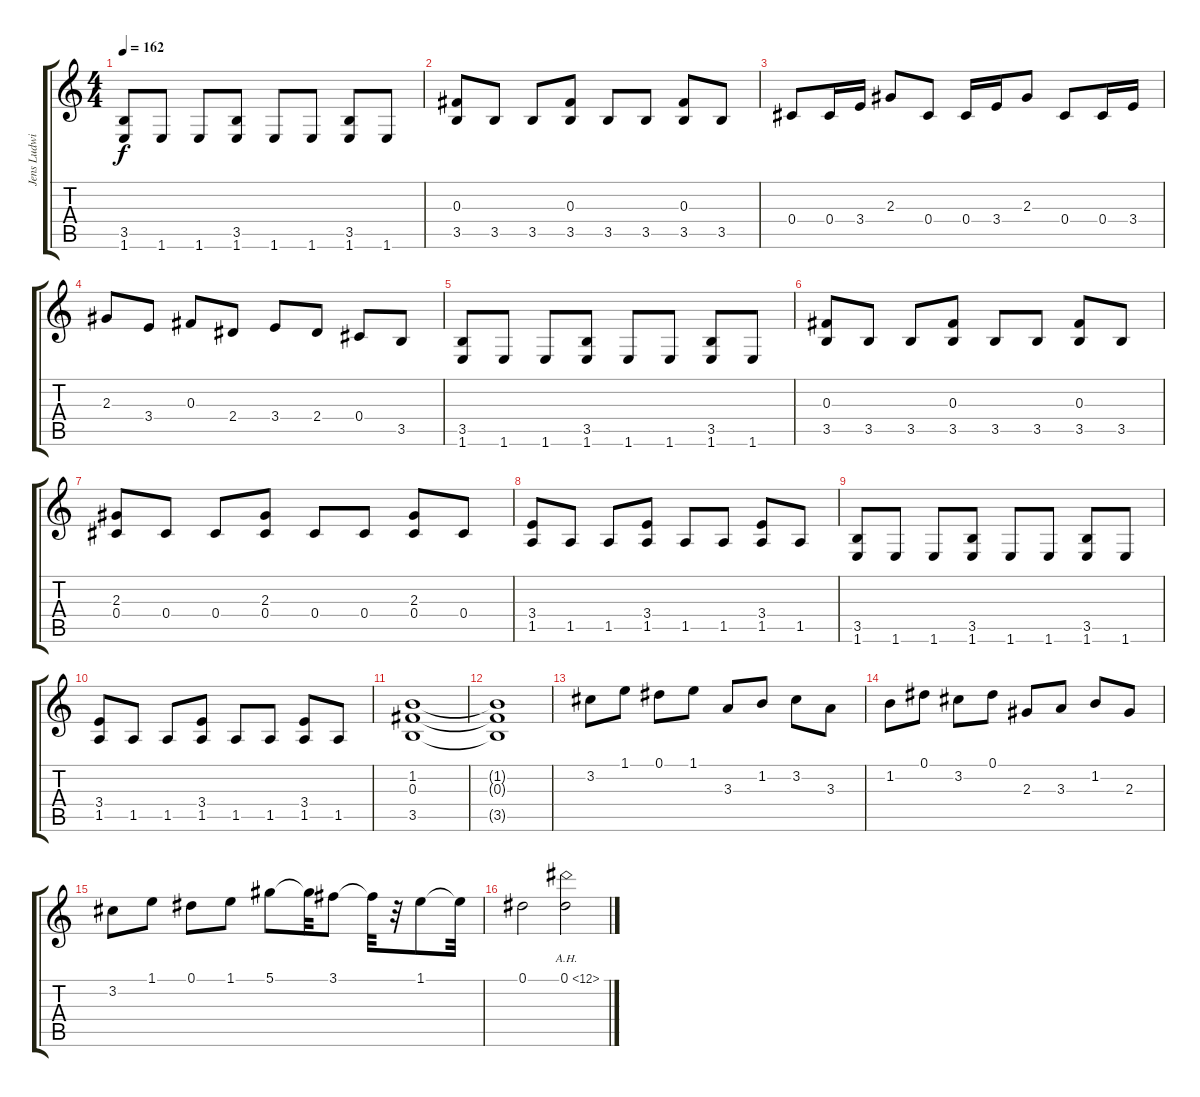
\track ("Jens Ludwig" "Jens Ludwi") {instrument distortionguitar}
\staff {score tabs}
\tuning (Eb4 Bb3 Gb3 Db3 Ab2 Eb2) {hide}
\ts (4 4)
\tempo 162
\clef g2
\ks c
(3.5 1.6).8{dy f} 1.6.8 1.6.8 (3.5 1.6).8 1.6.8 1.6.8 (3.5 1.6).8 1.6.8 |
(0.3 3.5).8 3.5.8 3.5.8 (0.3 3.5).8 3.5.8 3.5.8 (0.3 3.5).8 3.5.8 |
0.4.8 0.4.16 3.4.16 2.3.8 0.4.8 0.4.16 3.4.16 2.3.8 0.4.8 0.4.16 3.4.16 |
2.3.8 3.4.8 0.3.8 2.4.8 3.4.8 2.4.8 0.4.8 3.5.8 |
(3.5 1.6).8 1.6.8 1.6.8 (3.5 1.6).8 1.6.8 1.6.8 (3.5 1.6).8 1.6.8 |
(0.3 3.5).8 3.5.8 3.5.8 (0.3 3.5).8 3.5.8 3.5.8 (0.3 3.5).8 3.5.8 |
(2.3 0.4).8 0.4.8 0.4.8 (2.3 0.4).8 0.4.8 0.4.8 (2.3 0.4).8 0.4.8 |
(3.4 1.5).8 1.5.8 1.5.8 (3.4 1.5).8 1.5.8 1.5.8 (3.4 1.5).8 1.5.8 |
(3.5 1.6).8 1.6.8 1.6.8 (3.5 1.6).8 1.6.8 1.6.8 (3.5 1.6).8 1.6.8 |
(3.4 1.5).8 1.5.8 1.5.8 (3.4 1.5).8 1.5.8 1.5.8 (3.4 1.5).8 1.5.8 |
(1.2 0.3 3.5).1 |
(1.2{t} 0.3{t} 3.5{t}).1 |
3.2.8 1.1.8 0.1.8 1.1.8 3.3.8 1.2.8 3.2.8 3.3.8 |
1.2.8 0.1.8 3.2.8 0.1.8 2.3.8 3.3.8 1.2.8 2.3.8 |
3.2.8 1.1.8 0.1.8 1.1.8 5.1.8 5.1{t}.32 3.1.8 3.1{t}.32 r.32 1.1.8 1.1{t}.32 |
0.1.2 0.1{ah 12}.2
